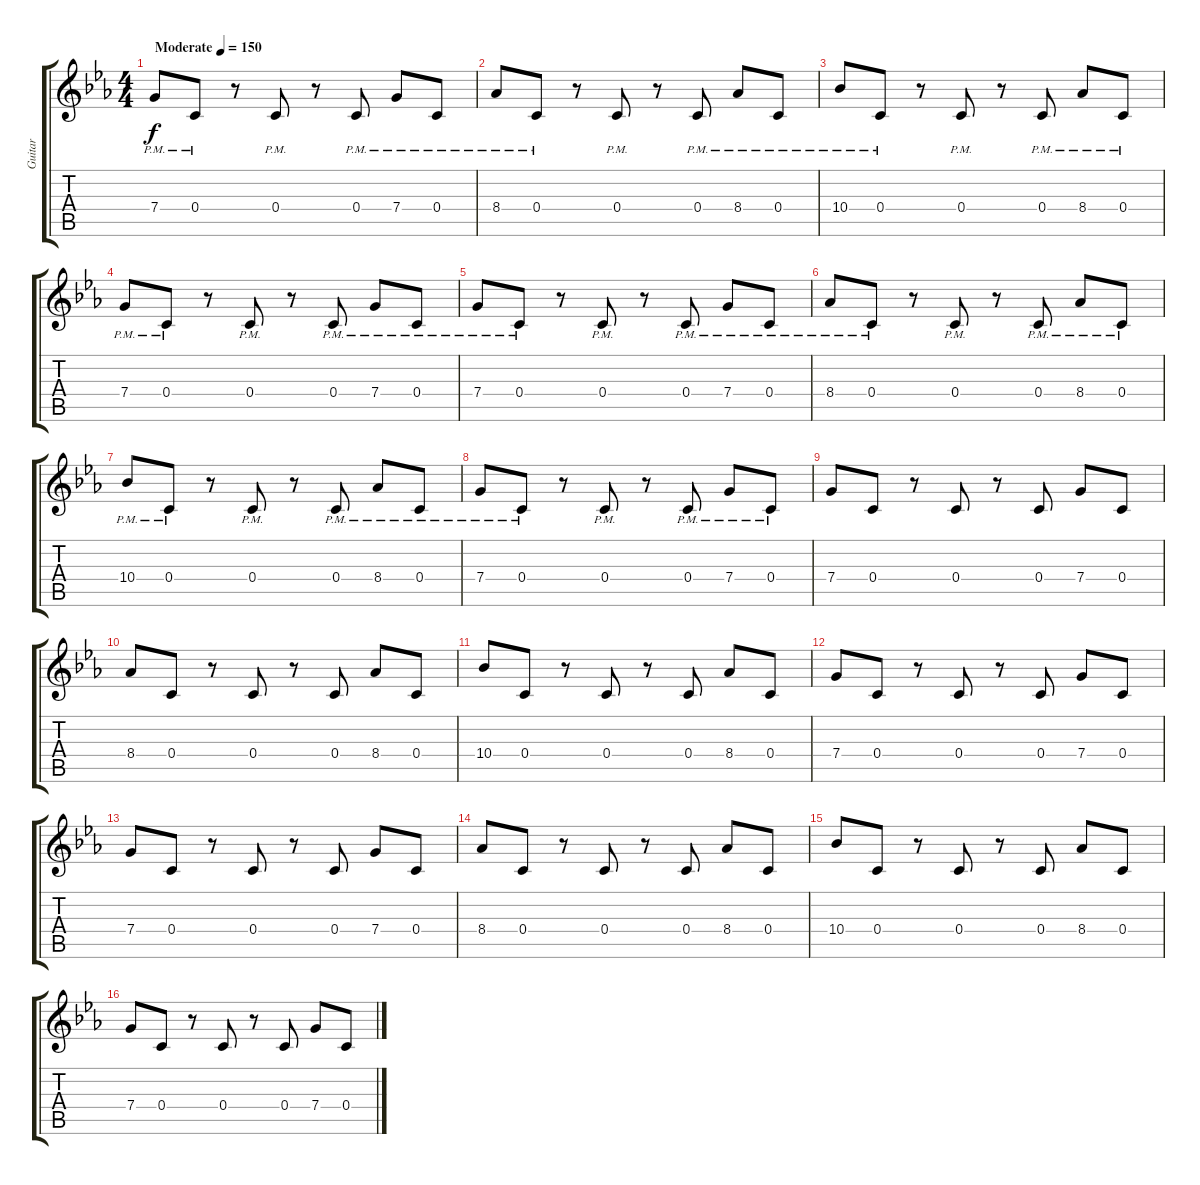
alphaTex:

\track ("Guitar" "Guitar") {instrument distortionguitar}
\staff {score tabs}
\tuning (D4 A3 F3 C3 G2 C2) {hide}
\ts (4 4)
\tempo (150 "Moderate")
\clef g2
\ks cminor
7.4{pm}.8{dy f instrument distortionguitar} 0.4{pm}.8 r.8 0.4{pm}.8 r.8 0.4{pm}.8 7.4{pm}.8 0.4{pm}.8 |
8.4{pm}.8 0.4{pm}.8 r.8 0.4{pm}.8 r.8 0.4{pm}.8 8.4{pm}.8 0.4{pm}.8 |
10.4{pm}.8 0.4{pm}.8 r.8 0.4{pm}.8 r.8 0.4{pm}.8 8.4{pm}.8 0.4{pm}.8 |
7.4{pm}.8 0.4{pm}.8 r.8 0.4{pm}.8 r.8 0.4{pm}.8 7.4{pm}.8 0.4{pm}.8 |
7.4{pm}.8 0.4{pm}.8 r.8 0.4{pm}.8 r.8 0.4{pm}.8 7.4{pm}.8 0.4{pm}.8 |
8.4{pm}.8 0.4{pm}.8 r.8 0.4{pm}.8 r.8 0.4{pm}.8 8.4{pm}.8 0.4{pm}.8 |
10.4{pm}.8 0.4{pm}.8 r.8 0.4{pm}.8 r.8 0.4{pm}.8 8.4{pm}.8 0.4{pm}.8 |
7.4{pm}.8 0.4{pm}.8 r.8 0.4{pm}.8 r.8 0.4{pm}.8 7.4{pm}.8 0.4{pm}.8 |
7.4.8 0.4.8 r.8 0.4.8 r.8 0.4.8 7.4.8 0.4.8 |
8.4.8 0.4.8 r.8 0.4.8 r.8 0.4.8 8.4.8 0.4.8 |
10.4.8 0.4.8 r.8 0.4.8 r.8 0.4.8 8.4.8 0.4.8 |
7.4.8 0.4.8 r.8 0.4.8 r.8 0.4.8 7.4.8 0.4.8 |
7.4.8 0.4.8 r.8 0.4.8 r.8 0.4.8 7.4.8 0.4.8 |
8.4.8 0.4.8 r.8 0.4.8 r.8 0.4.8 8.4.8 0.4.8 |
10.4.8 0.4.8 r.8 0.4.8 r.8 0.4.8 8.4.8 0.4.8 |
7.4.8 0.4.8 r.8 0.4.8 r.8 0.4.8 7.4.8 0.4.8
